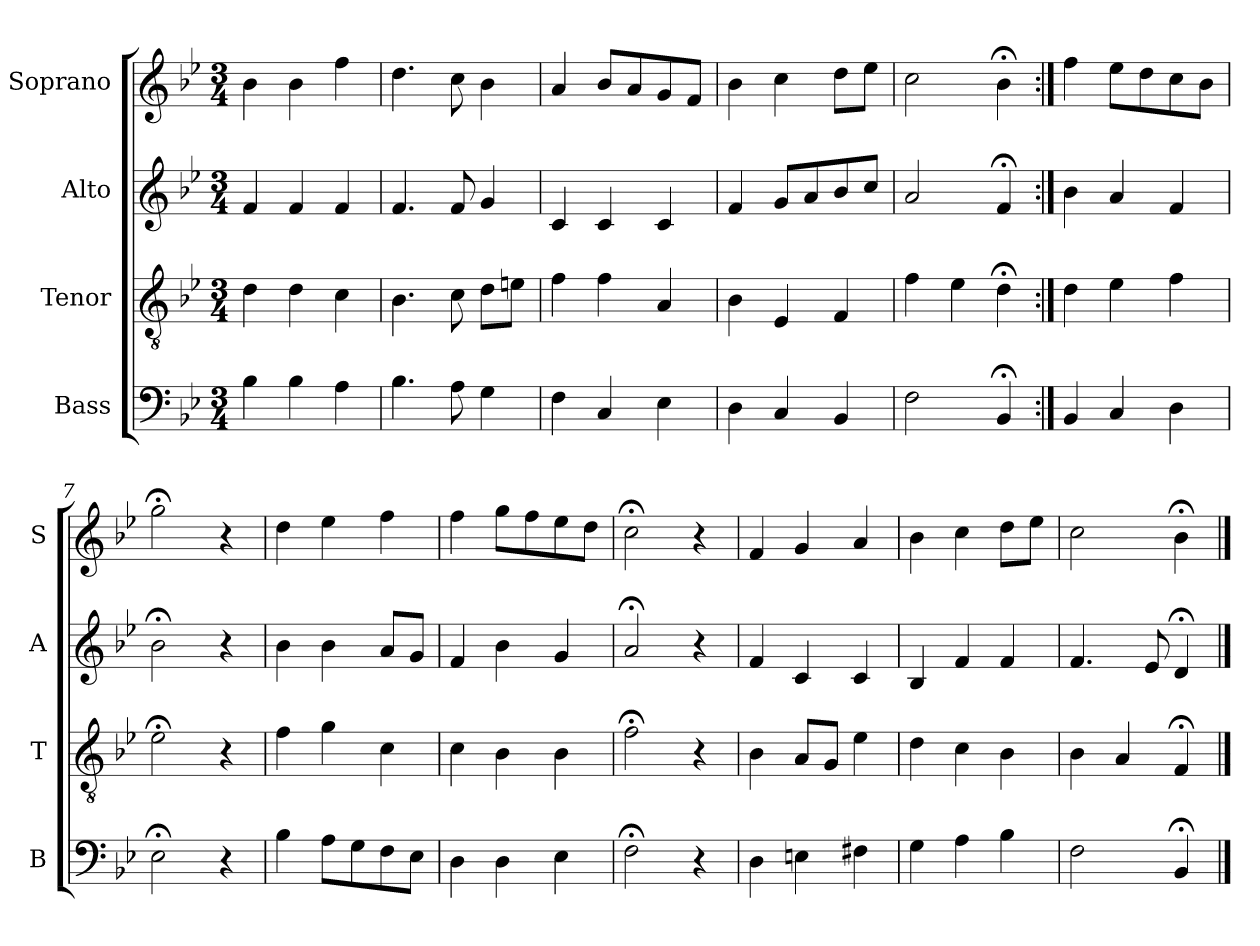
**kern	**kern	**kern	**kern
*part4	*part3	*part2	*part1
*staff4	*staff3	*staff2	*staff1
*I"Bass	*I"Tenor	*I"Alto	*I"Soprano
*I'B	*I'T	*I'A	*I'S
*clefF4	*clefGv2	*clefG2	*clefG2
*k[b-e-]	*k[b-e-]	*k[b-e-]	*k[b-e-]
*B-:	*B-:	*B-:	*B-:
*M3/4	*M3/4	*M3/4	*M3/4
*MM100	*MM100	*MM100	*MM100
=1	=1	=1	=1
4B-	4d	4f	4b-
4B-	4d	4f	4b-
4A	4c	4f	4ff
=2	=2	=2	=2
4.B-	4.B-	4.f	4.dd
8A	8c	8f	8cc
4G	8dL	4g	4b-
.	8enJ	.	.
=3	=3	=3	=3
4F	4f	4c	4a
4C	4f	4c	8b-L
.	.	.	8a
4E-	4A	4c	8g
.	.	.	8fJ
=4	=4	=4	=4
4D	4B-	4f	4b-
4C	4E-	8gL	4cc
.	.	8a	.
4BB-	4F	8b-	8ddL
.	.	8ccJ	8ee-J
=5	=5	=5	=5
2F	4f	2a	2cc
.	4e-	.	.
4BB-;<	4d;<	4f;<	4b-;<
=6:|!	=6:|!	=6:|!	=6:|!
4BB-	4d	4b-	4ff
4C	4e-	4a	8ee-L
.	.	.	8dd
4D	4f	4f	8cc
.	.	.	8b-J
=7	=7	=7	=7
2E-;<	2e-;<	2b-;<	2gg;<
4r	4r	4r	4r
=8	=8	=8	=8
4B-	4f	4b-	4dd
8AL	4g	4b-	4ee-
8G	.	.	.
8F	4c	8aL	4ff
8E-J	.	8gJ	.
=9	=9	=9	=9
4D	4c	4f	4ff
4D	4B-	4b-	8ggL
.	.	.	8ff
4E-	4B-	4g	8ee-
.	.	.	8ddJ
=10	=10	=10	=10
2F;<	2f;<i	2a;<	2cc;<i
4r	4r	4r	4r
=11	=11	=11	=11
4D	4B-i	4f	4fi
4En	8AL	4c	4g
.	8GJ	.	.
4F#X	4e-	4c	4a
=12	=12	=12	=12
4G	4d	4B-	4b-
4A	4c	4f	4cc
4B-	4B-	4f	8ddL
.	.	.	8ee-J
=13	=13	=13	=13
2F	4B-	4.f	2cc
.	4A	.	.
.	.	8e-	.
4BB-;<	4F;<	4d;<	4b-;<
==	==	==	==
*-	*-	*-	*-
